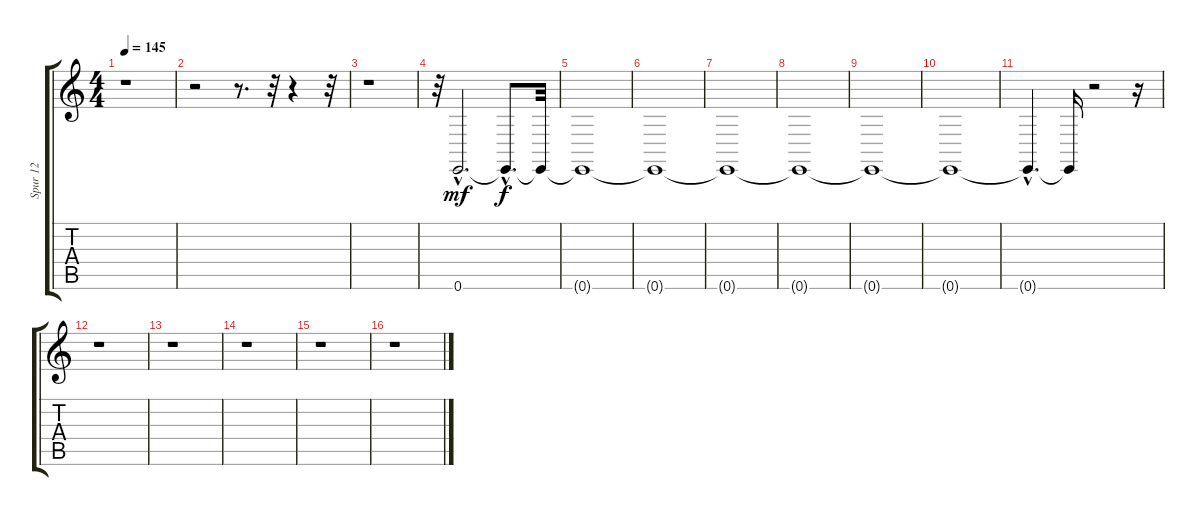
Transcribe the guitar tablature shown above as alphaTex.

\track ("Spur 12" "Spur 12") {instrument applause}
\staff {score tabs}
\tuning (E4 B3 G3 D3 A2 E2) {hide}
\ts (4 4)
\tempo 145
\clef g2
\ks c
r.1{dy mf instrument applause} |
r.2 r.8{d} r.32 r.4{volume 16 balance 2} r.32 |
r.1 |
r.32 0.6{hac}.2{d balance 13} 0.6{hac t}.8{d dy f} 0.6{t}.32 |
0.6{t}.1 |
0.6{t}.1 |
0.6{t}.1 |
0.6{t}.1 |
0.6{t}.1 |
0.6{t}.1 |
0.6{hac t}.4{d} 0.6{t}.16 r.2 r.16 |
r.1 |
r.1 |
r.1 |
r.1 |
r.1
